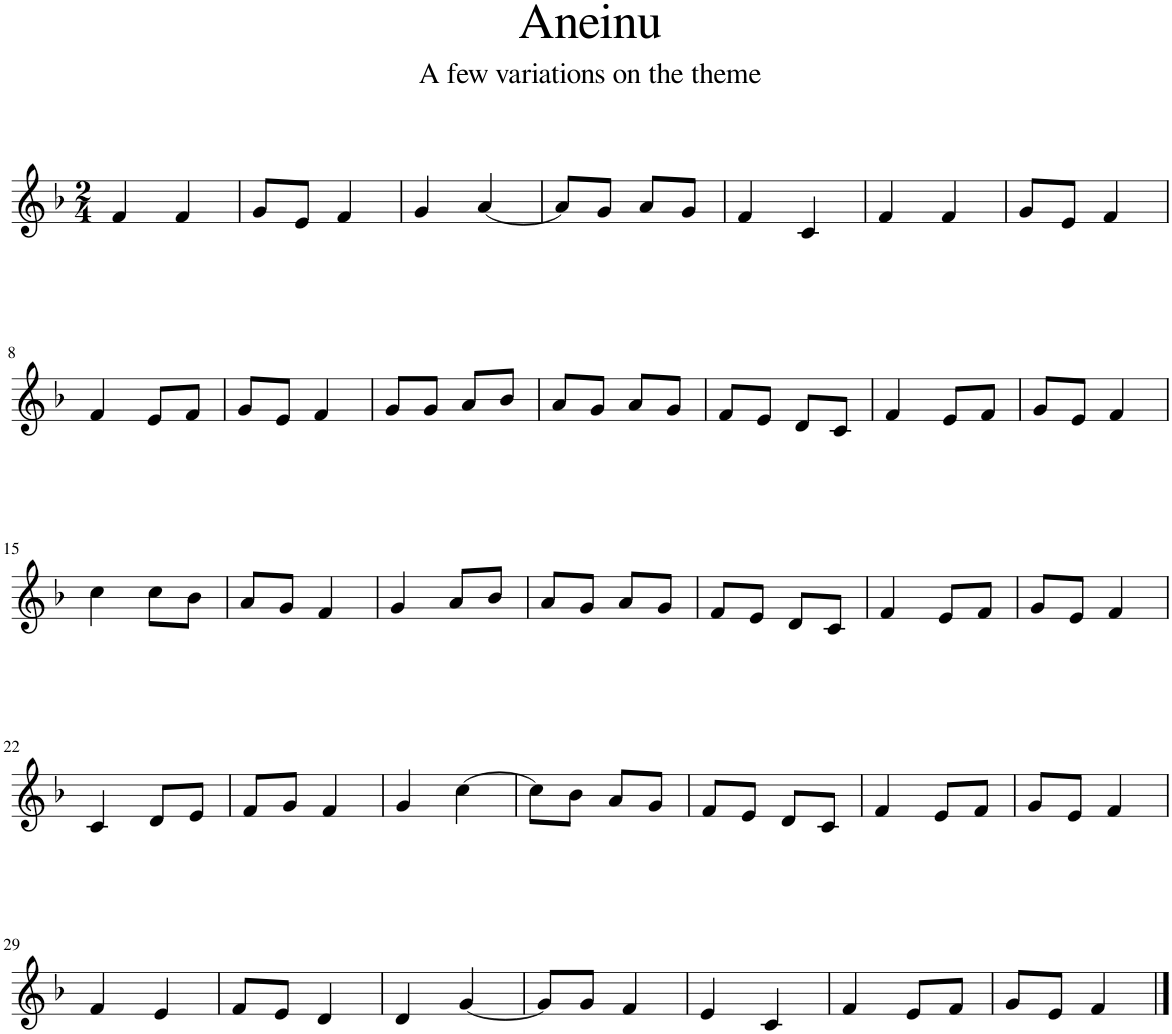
**kern
*part1
*staff1
*I"Bb Trumpet
*I'Bb Tpt.
*clefG2
*Trd1c2
*k[b-]
*M2/4
=1
4f/
4f/
=2
8g/L
8e/J
4f/
=3
4g/
[4a/
=4
8a/L]
8g/J
8a/L
8g/J
=5
4f/
4c/
=6
4f/
4f/
=7
8g/L
8e/J
4f/
!!LO:LB:g=z
=8
4f/
8e/L
8f/J
=9
8g/L
8e/J
4f/
=10
8g/L
8g/J
8a/L
8b-/J
=11
8a/L
8g/J
8a/L
8g/J
=12
8f/L
8e/J
8d/L
8c/J
=13
4f/
8e/L
8f/J
=14
8g/L
8e/J
4f/
!!LO:LB:g=z
=15
4cc\
8cc\L
8b-\J
=16
8a/L
8g/J
4f/
=17
4g/
8a/L
8b-/J
=18
8a/L
8g/J
8a/L
8g/J
=19
8f/L
8e/J
8d/L
8c/J
=20
4f/
8e/L
8f/J
=21
8g/L
8e/J
4f/
!!LO:LB:g=z
=22
4c/
8d/L
8e/J
=23
8f/L
8g/J
4f/
=24
4g/
[4cc\
=25
8cc\L]
8b-\J
8a/L
8g/J
=26
8f/L
8e/J
8d/L
8c/J
=27
4f/
8e/L
8f/J
=28
8g/L
8e/J
4f/
!!LO:LB:g=z
=29
4f/
4e/
=30
8f/L
8e/J
4d/
=31
4d/
[4g/
=32
8g/L]
8g/J
4f/
=33
4e/
4c/
=34
4f/
8e/L
8f/J
=35
8g/L
8e/J
4f/
==
*-
